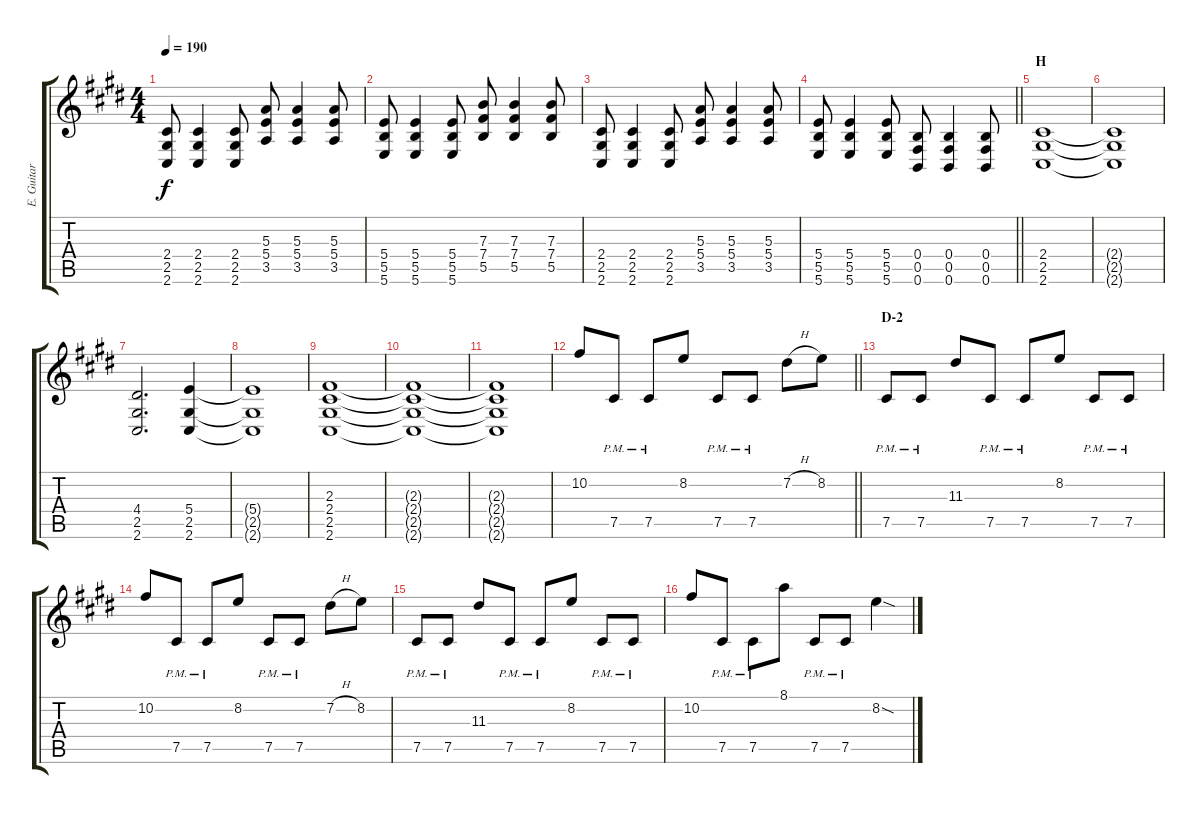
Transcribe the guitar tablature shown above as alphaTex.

\track ("E. Guitar III" "E. Guitar ") {instrument overdrivenguitar}
\staff {score tabs}
\tuning (Db4 Ab3 E3 B2 Gb2 B1) {hide}
\ts (4 4)
\tempo 190
\clef g2
\ks e
(2.4 2.5 2.6).8{dy f} (2.4 2.5 2.6).4 (2.4 2.5 2.6).8 (5.3 5.4 3.5).8 (5.3 5.4 3.5).4 (5.3 5.4 3.5).8 |
(5.4 5.5 5.6).8 (5.4 5.5 5.6).4 (5.4 5.5 5.6).8 (7.3 7.4 5.5).8 (7.3 7.4 5.5).4 (7.3 7.4 5.5).8 |
(2.4 2.5 2.6).8 (2.4 2.5 2.6).4 (2.4 2.5 2.6).8 (5.3 5.4 3.5).8 (5.3 5.4 3.5).4 (5.3 5.4 3.5).8 |
\barLineRight lightlight
(5.4 5.5 5.6).8 (5.4 5.5 5.6).4 (5.4 5.5 5.6).8 (0.4 0.5 0.6).8 (0.4 0.5 0.6).4 (0.4 0.5 0.6).8 |
\section ("" "H")
(2.4 2.5 2.6).1 |
(2.4{t} 2.5{t} 2.6{t}).1 |
(4.4 2.5 2.6).2{d} (5.4 2.5 2.6).4 |
(5.4{t} 2.5{t} 2.6{t}).1 |
(2.3 2.4 2.5 2.6).1 |
(2.3{t} 2.4{t} 2.5{t} 2.6{t}).1 |
(2.3{t} 2.4{t} 2.5{t} 2.6{t}).1 |
\barLineRight lightlight
10.2.8 7.5{pm}.8 7.5{pm}.8 8.2.8 7.5{pm}.8 7.5{pm}.8 7.2{h}.8 8.2.8 |
\section ("" "D-2")
7.5{pm}.8 7.5{pm}.8 11.3.8 7.5{pm}.8 7.5{pm}.8 8.2.8 7.5{pm}.8 7.5{pm}.8 |
10.2.8 7.5{pm}.8 7.5{pm}.8 8.2.8 7.5{pm}.8 7.5{pm}.8 7.2{h}.8 8.2.8 |
7.5{pm}.8 7.5{pm}.8 11.3.8 7.5{pm}.8 7.5{pm}.8 8.2.8 7.5{pm}.8 7.5{pm}.8 |
10.2.8 7.5{pm}.8 7.5{pm}.8 8.1.8 7.5{pm}.8 7.5{pm}.8 8.2{sod}.4
